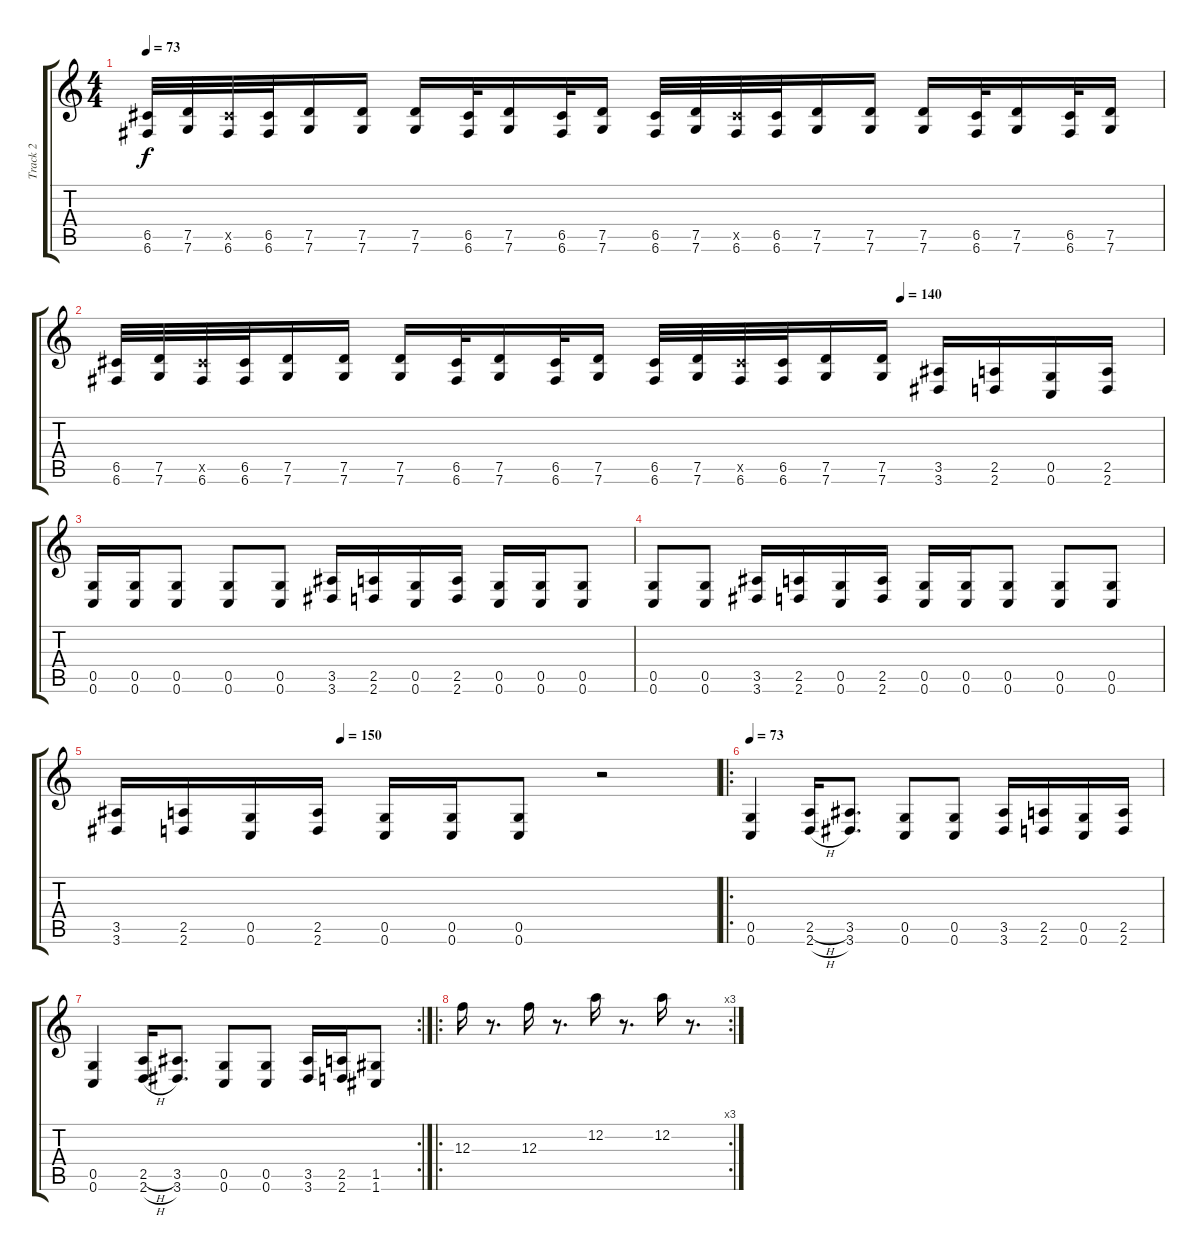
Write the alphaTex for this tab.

\track ("Track 2" "Track 2") {instrument distortionguitar}
\staff {score tabs}
\tuning (D4 A3 F3 C3 G2 C2) {hide}
\ts (4 4)
\tempo 73
\clef g2
\ks c
(6.5 6.6).32{dy f} (7.5 7.6).32 (6.5{x} 6.6).32 (6.5 6.6).32 (7.5 7.6).16 (7.5 7.6).16 (7.5 7.6).16 (6.5 6.6).32 (7.5 7.6).16 (6.5 6.6).32 (7.5 7.6).16 (6.5 6.6).32 (7.5 7.6).32 (6.5{x} 6.6).32 (6.5 6.6).32 (7.5 7.6).16 (7.5 7.6).16 (7.5 7.6).16 (6.5 6.6).32 (7.5 7.6).16 (6.5 6.6).32 (7.5 7.6).16 |
\tempo (140 0.75)
(6.5 6.6).32 (7.5 7.6).32 (6.5{x} 6.6).32 (6.5 6.6).32 (7.5 7.6).16 (7.5 7.6).16 (7.5 7.6).16 (6.5 6.6).32 (7.5 7.6).16 (6.5 6.6).32 (7.5 7.6).16 (6.5 6.6).32 (7.5 7.6).32 (6.5{x} 6.6).32 (6.5 6.6).32 (7.5 7.6).16 (7.5 7.6).16 (3.5 3.6).16 (2.5 2.6).16 (0.5 0.6).16 (2.5 2.6).16 |
(0.5 0.6).16 (0.5 0.6).16 (0.5 0.6).8 (0.5 0.6).8 (0.5 0.6).8 (3.5 3.6).16 (2.5 2.6).16 (0.5 0.6).16 (2.5 2.6).16 (0.5 0.6).16 (0.5 0.6).16 (0.5 0.6).8 |
(0.5 0.6).8 (0.5 0.6).8 (3.5 3.6).16 (2.5 2.6).16 (0.5 0.6).16 (2.5 2.6).16 (0.5 0.6).16 (0.5 0.6).16 (0.5 0.6).8 (0.5 0.6).8 (0.5 0.6).8 |
\tempo (150 0.375)
(3.5 3.6).16 (2.5 2.6).16 (0.5 0.6).16 (2.5 2.6).16 (0.5 0.6).16 (0.5 0.6).16 (0.5 0.6).8 r.2 |
\ro
\tempo 73
(0.5 0.6).4 (2.5{h} 2.6{h}).16 (3.5 3.6).8{d} (0.5 0.6).8 (0.5 0.6).8 (3.5 3.6).16 (2.5 2.6).16 (0.5 0.6).16 (2.5 2.6).16 |
\rc 2
(0.5 0.6).4 (2.5{h} 2.6{h}).16 (3.5 3.6).8{d} (0.5 0.6).8 (0.5 0.6).8 (3.5 3.6).16 (2.5 2.6).16 (1.5 1.6).8 |
\ro
\rc 3
12.3.16 r.8{d} 12.3.16 r.8{d} 12.2.16 r.8{d} 12.2.16 r.8{d}
